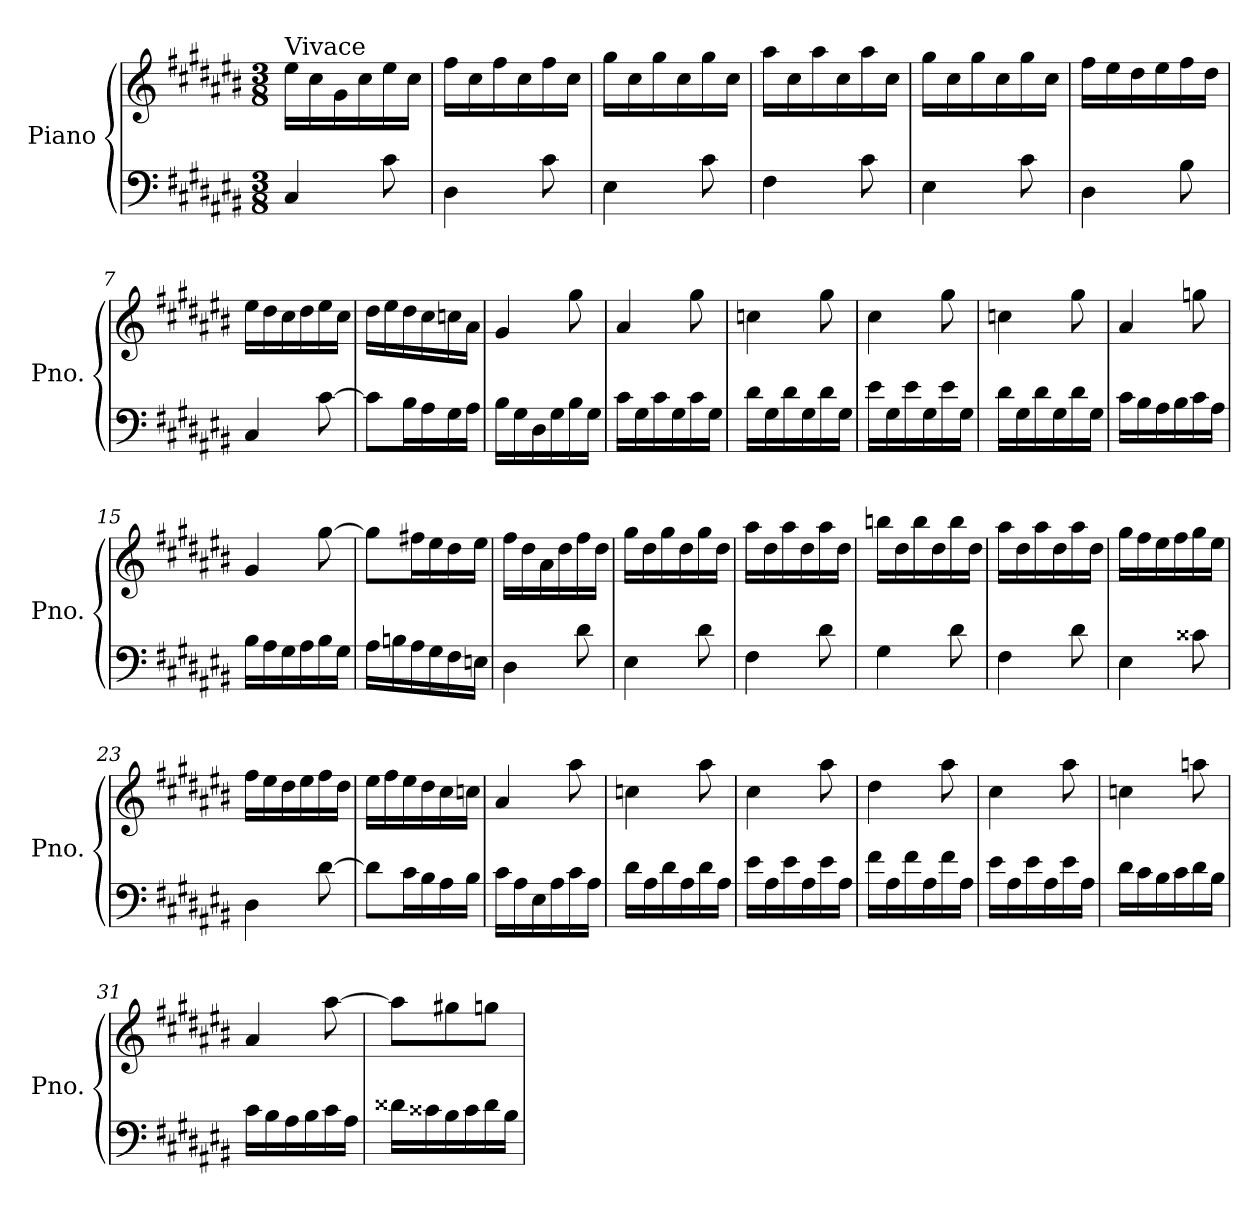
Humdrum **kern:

**kern	**kern
*part1	*part1
*staff2	*staff1
*I"Piano	*
*I'Pno.	*
*clefF4	*clefG2
*k[f#c#g#d#a#e#b#]	*k[f#c#g#d#a#e#b#]
*C#:	*C#:
*M3/8	*M3/8
=1	=1
!	!LO:TX:a:t=Vivace
4C#/	16ee#\LL
.	16cc#\
.	16g#\
.	16cc#\
8c#\	16ee#\
.	16cc#\JJ
=2	=2
4D#\	16ff#\LL
.	16cc#\
.	16ff#\
.	16cc#\
8c#\	16ff#\
.	16cc#\JJ
=3	=3
4E#\	16gg#\LL
.	16cc#\
.	16gg#\
.	16cc#\
8c#\	16gg#\
.	16cc#\JJ
=4	=4
4F#\	16aa#\LL
.	16cc#\
.	16aa#\
.	16cc#\
8c#\	16aa#\
.	16cc#\JJ
=5	=5
4E#\	16gg#\LL
.	16cc#\
.	16gg#\
.	16cc#\
8c#\	16gg#\
.	16cc#\JJ
!!LO:LB:g=z
=6	=6
4D#\	16ff#\LL
.	16ee#\
.	16dd#\
.	16ee#\
8B#\	16ff#\
.	16dd#\JJ
=7	=7
4C#/	16ee#\LL
.	16dd#\
.	16cc#\
.	16dd#\
[8c#\	16ee#\
.	16cc#\JJ
=8	=8
8c#\L]	16dd#\LL
.	16ee#\
16B#\L	16dd#\
16A#\	16cc#\
16G#\	16ccn\
16A#\JJ	16a#\JJ
=9	=9
16B#\LL	4g#/
16G#\	.
16D#\	.
16G#\	.
16B#\	8gg#\
16G#\JJ	.
=10	=10
16c#\LL	4a#/
16G#\	.
16c#\	.
16G#\	.
16c#\	8gg#\
16G#\JJ	.
!!LO:LB:g=z
=11	=11
16d#\LL	4ccn\
16G#\	.
16d#\	.
16G#\	.
16d#\	8gg#\
16G#\JJ	.
=12	=12
16e#\LL	4cc#\
16G#\	.
16e#\	.
16G#\	.
16e#\	8gg#\
16G#\JJ	.
=13	=13
16d#\LL	4ccn\
16G#\	.
16d#\	.
16G#\	.
16d#\	8gg#\
16G#\JJ	.
=14	=14
16c#\LL	4a#/
16B#\	.
16A#\	.
16B#\	.
16c#\	8ggn\
16A#\JJ	.
=15	=15
16B#\LL	4g#/
16A#\	.
16G#\	.
16A#\	.
16B#\	[8gg#\
16G#\JJ	.
!!LO:LB:g=z
=16	=16
16A#\LL	8gg#\L]
16Bn\	.
16A#\	16ff#X\L
16G#\	16ee#\
16F#\	16dd#\
16En\JJ	16ee#\JJ
=17	=17
4D#\	16ff#\LL
.	16dd#\
.	16a#\
.	16dd#\
8d#\	16ff#\
.	16dd#\JJ
=18	=18
4E#\	16gg#\LL
.	16dd#\
.	16gg#\
.	16dd#\
8d#\	16gg#\
.	16dd#\JJ
=19	=19
4F#\	16aa#\LL
.	16dd#\
.	16aa#\
.	16dd#\
8d#\	16aa#\
.	16dd#\JJ
=20	=20
4G#\	16bbn\LL
.	16dd#\
.	16bb\
.	16dd#\
8d#\	16bb\
.	16dd#\JJ
!!LO:LB:g=z
=21	=21
4F#\	16aa#\LL
.	16dd#\
.	16aa#\
.	16dd#\
8d#\	16aa#\
.	16dd#\JJ
=22	=22
4E#\	16gg#\LL
.	16ff#\
.	16ee#\
.	16ff#\
8c##X\	16gg#\
.	16ee#\JJ
=23	=23
4D#\	16ff#\LL
.	16ee#\
.	16dd#\
.	16ee#\
[8d#\	16ff#\
.	16dd#\JJ
=24	=24
8d#\L]	16ee#\LL
.	16ff#\
16c#\L	16ee#\
16B#\	16dd#\
16A#\	16cc#\
16B#\JJ	16ccn\JJ
=25	=25
16c#\LL	4a#/
16A#\	.
16E#\	.
16A#\	.
16c#\	8aa#\
16A#\JJ	.
!!LO:PB:g=z
=26	=26
16d#\LL	4ccn\
16A#\	.
16d#\	.
16A#\	.
16d#\	8aa#\
16A#\JJ	.
=27	=27
16e#\LL	4cc#\
16A#\	.
16e#\	.
16A#\	.
16e#\	8aa#\
16A#\JJ	.
=28	=28
16f#\LL	4dd#\
16A#\	.
16f#\	.
16A#\	.
16f#\	8aa#\
16A#\JJ	.
=29	=29
16e#\LL	4cc#\
16A#\	.
16e#\	.
16A#\	.
16e#\	8aa#\
16A#\JJ	.
=30	=30
16d#\LL	4ccn\
16c#\	.
16B#\	.
16c#\	.
16d#\	8aan\
16B#\JJ	.
!!LO:LB:g=z
=31	=31
16c#\LL	4a#/
16B#\	.
16A#\	.
16B#\	.
16c#\	[8aa#\
16A#\JJ	.
=32	=32
16d##X\LL	8aa#\L]
16c##X\	.
16B#\	8gg#X\
16c##\	.
16d##\	8ggn\J
16B#\JJ	.
=	=
*-	*-
